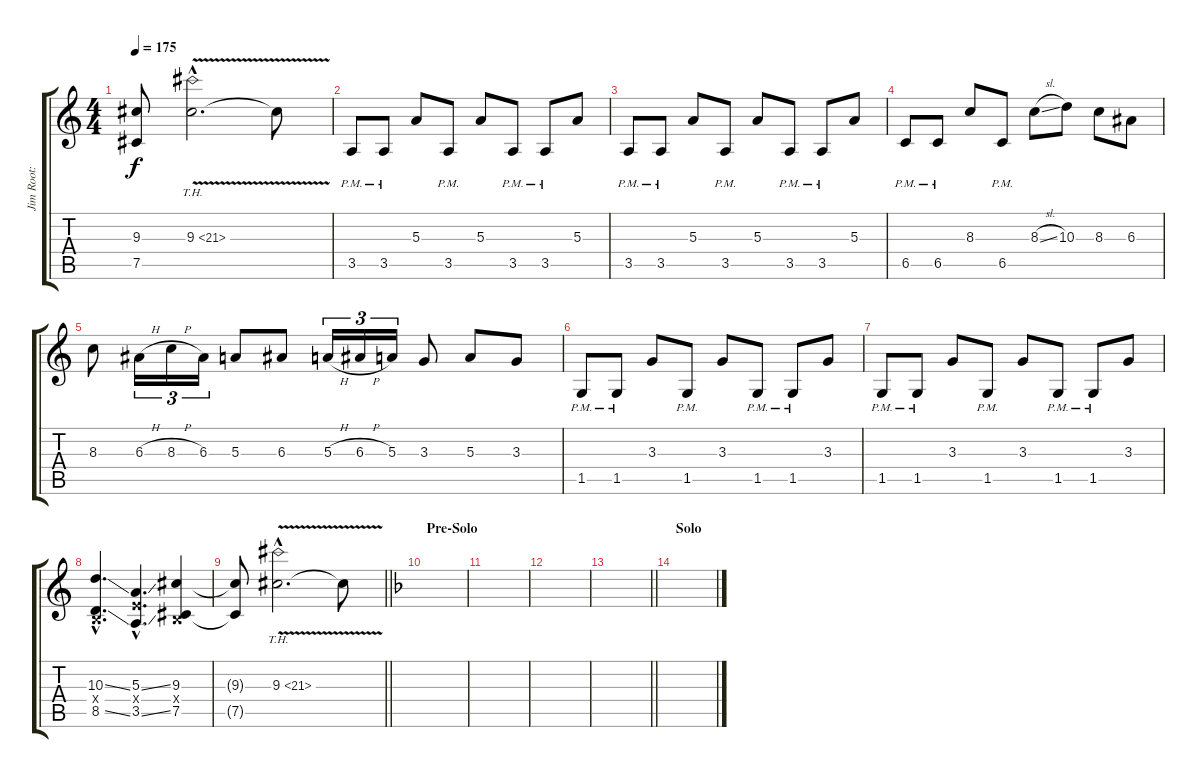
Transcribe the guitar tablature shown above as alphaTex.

\track ("Jim Root: Improvised Chorus" "Jim Root: ") {instrument distortionguitar}
\staff {score tabs}
\tuning (Db4 Ab3 E3 B2 Gb2 B1) {hide}
\ts (4 4)
\tempo 175
\clef g2
\ks c
(9.3{t} 7.5{t}).8{dy f} 9.3{th 12 v hac}.2{d} 9.3{t}.8 |
3.5{pm}.8 3.5{pm}.8 5.3.8 3.5{pm}.8 5.3.8 3.5{pm}.8 3.5{pm}.8 5.3.8 |
3.5{pm}.8 3.5{pm}.8 5.3.8 3.5{pm}.8 5.3.8 3.5{pm}.8 3.5{pm}.8 5.3.8 |
6.5{pm}.8 6.5{pm}.8 8.3.8 6.5{pm}.8 8.3{sl}.8 10.3.8 8.3.8 6.3.8 |
8.3.8 6.3{h}.16{tu (3 2)} 8.3{h}.16{tu (3 2)} 6.3.16{tu (3 2)} 5.3.8 6.3.8 5.3{h}.16{tu (3 2)} 6.3{h}.16{tu (3 2)} 5.3.16{tu (3 2)} 3.3.8 5.3.8 3.3.8 |
1.5{pm}.8 1.5{pm}.8 3.3.8 1.5{pm}.8 3.3.8 1.5{pm}.8 1.5{pm}.8 3.3.8 |
1.5{pm}.8 1.5{pm}.8 3.3.8 1.5{pm}.8 3.3.8 1.5{pm}.8 1.5{pm}.8 3.3.8 |
(10.3{ss hac} 0.4{hac x} 8.5{ss hac}).4{d} (5.3{ss hac} 5.4{hac x} 3.5{ss hac}).4{d} (9.3 0.4{x} 7.5).4 |
\barLineRight lightlight
(9.3{t} 7.5{t}).8 9.3{th 12 v hac}.2{d} 9.3{t}.8 |
\section ("" "Pre-Solo")
\ks f
|
|
|
\barLineRight lightlight
|
\section ("" "Solo")
